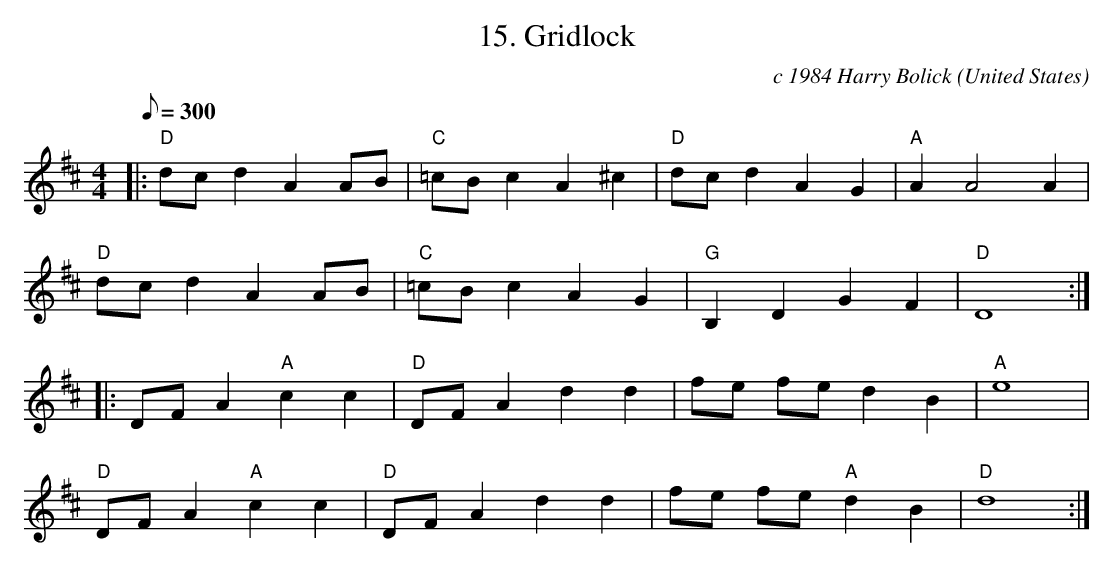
X:1
T:15. Gridlock
C:c 1984 Harry Bolick
O:United States
M:4/4
L:1/8
Q:300
K:D
|: "D" dc d2 A2 AB| "C"=cB c2 A2 ^c2| "D" dc d2 A2 G2 | "A" A2 A4 A2|
"D" dc d2 A2 AB| "C"=cB c2 A2 G2|"G" B,2D2G2F2|"D"D8:|
|:DF A2 "A" c2 c2|"D"DF A2 d2 d2| fe fe d2B2|"A" e8|
"D"DF A2 "A" c2 c2|"D"DF A2 d2 d2| fe fe"A" d2B2| "D" d8:|
